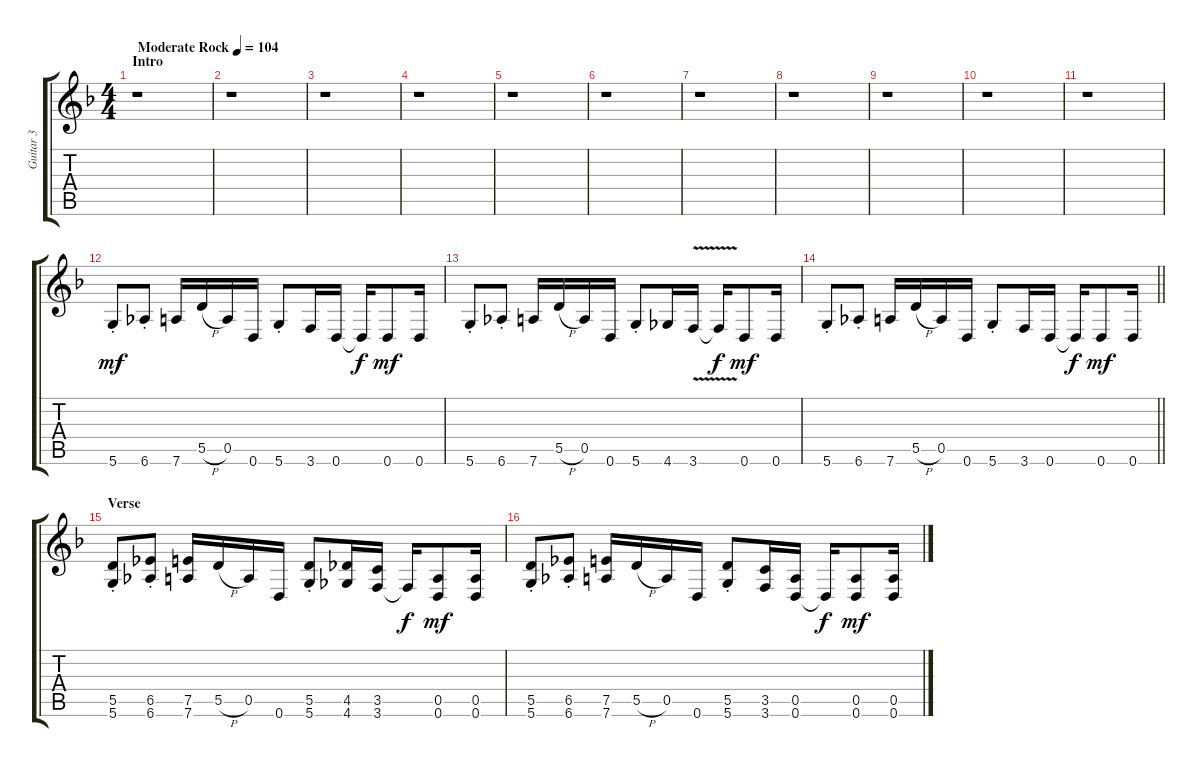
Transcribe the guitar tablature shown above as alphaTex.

\track ("Guitar 3" "Guitar 3") {instrument distortionguitar}
\staff {score tabs}
\tuning (E4 B3 G3 D3 A2 D2) {hide}
\ts (4 4)
\section ("" "Intro")
\tempo (104 "Moderate Rock")
\clef g2
\ks f
r.1{dy mf instrument distortionguitar} |
r.1 |
r.1 |
r.1 |
r.1 |
r.1 |
r.1 |
r.1 |
r.1 |
r.1 |
r.1 |
5.6{st}.8 6.6{st}.8 7.6.16 5.5{h}.16 0.5.16 0.6.16 5.6{st}.8 3.6.16 0.6.16 0.6{t}.16{dy f} 0.6.8{dy mf} 0.6.16 |
5.6{st}.8 6.6{st}.8 7.6.16 5.5{h}.16 0.5.16 0.6.16 5.6{st}.8 4.6.16 3.6{v}.16 3.6{t}.16{dy f} 0.6.8{dy mf} 0.6.16 |
\barLineRight lightlight
5.6{st}.8 6.6{st}.8 7.6.16 5.5{h}.16 0.5.16 0.6.16 5.6{st}.8 3.6.16 0.6.16 0.6{t}.16{dy f} 0.6.8{dy mf} 0.6.16 |
\section ("" "Verse")
(5.5 5.6{st}).8 (6.5 6.6{st}).8 (7.5 7.6).16 5.5{h}.16 0.5.16 0.6.16 (5.5 5.6{st}).8 (4.5 4.6).16 (3.5 3.6).16 3.6{t}.16{dy f} (0.5 0.6).8{dy mf} (0.5 0.6).16 |
(5.5 5.6{st}).8 (6.5 6.6{st}).8 (7.5 7.6).16 5.5{h}.16 0.5.16 0.6.16 (5.5 5.6{st}).8 (3.5 3.6).16 (0.5 0.6).16 0.6{t}.16{dy f} (0.5 0.6).8{dy mf} (0.5 0.6).16
